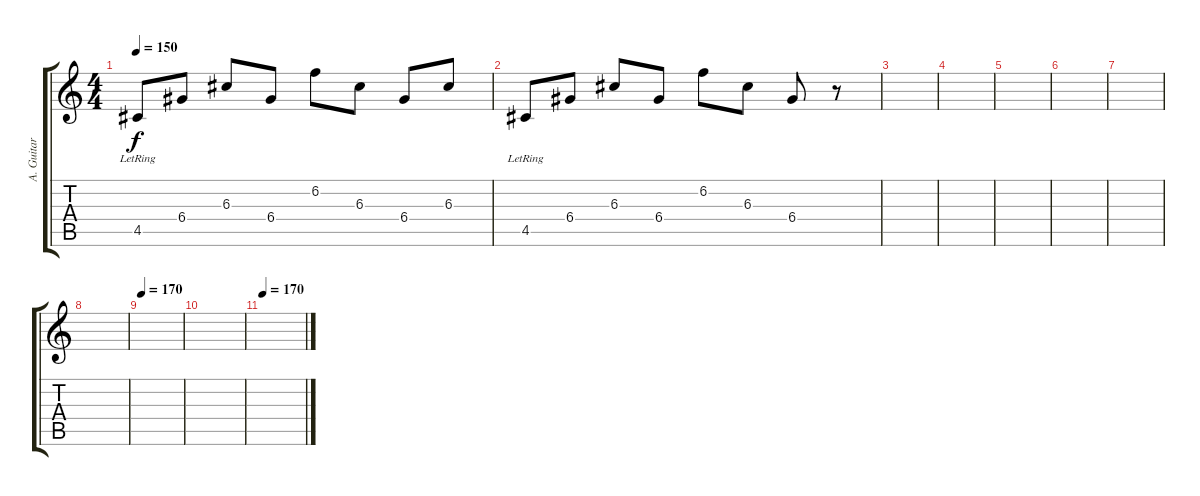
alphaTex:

\track ("A. Guitar" "A. Guitar") {instrument acousticguitarsteel}
\staff {score tabs}
\tuning (E4 B3 G3 D3 A2 E2) {hide}
\ts (4 4)
\tempo 150
\clef g2
\ks c
4.5{lr}.8{dy f} 6.4.8 6.3.8 6.4.8 6.2.8 6.3.8 6.4.8 6.3.8 |
4.5{lr}.8 6.4.8 6.3.8 6.4.8 6.2.8 6.3.8 6.4.8 r.8 |
|
|
|
|
|
|
\tempo 170
|
|
\tempo 170
